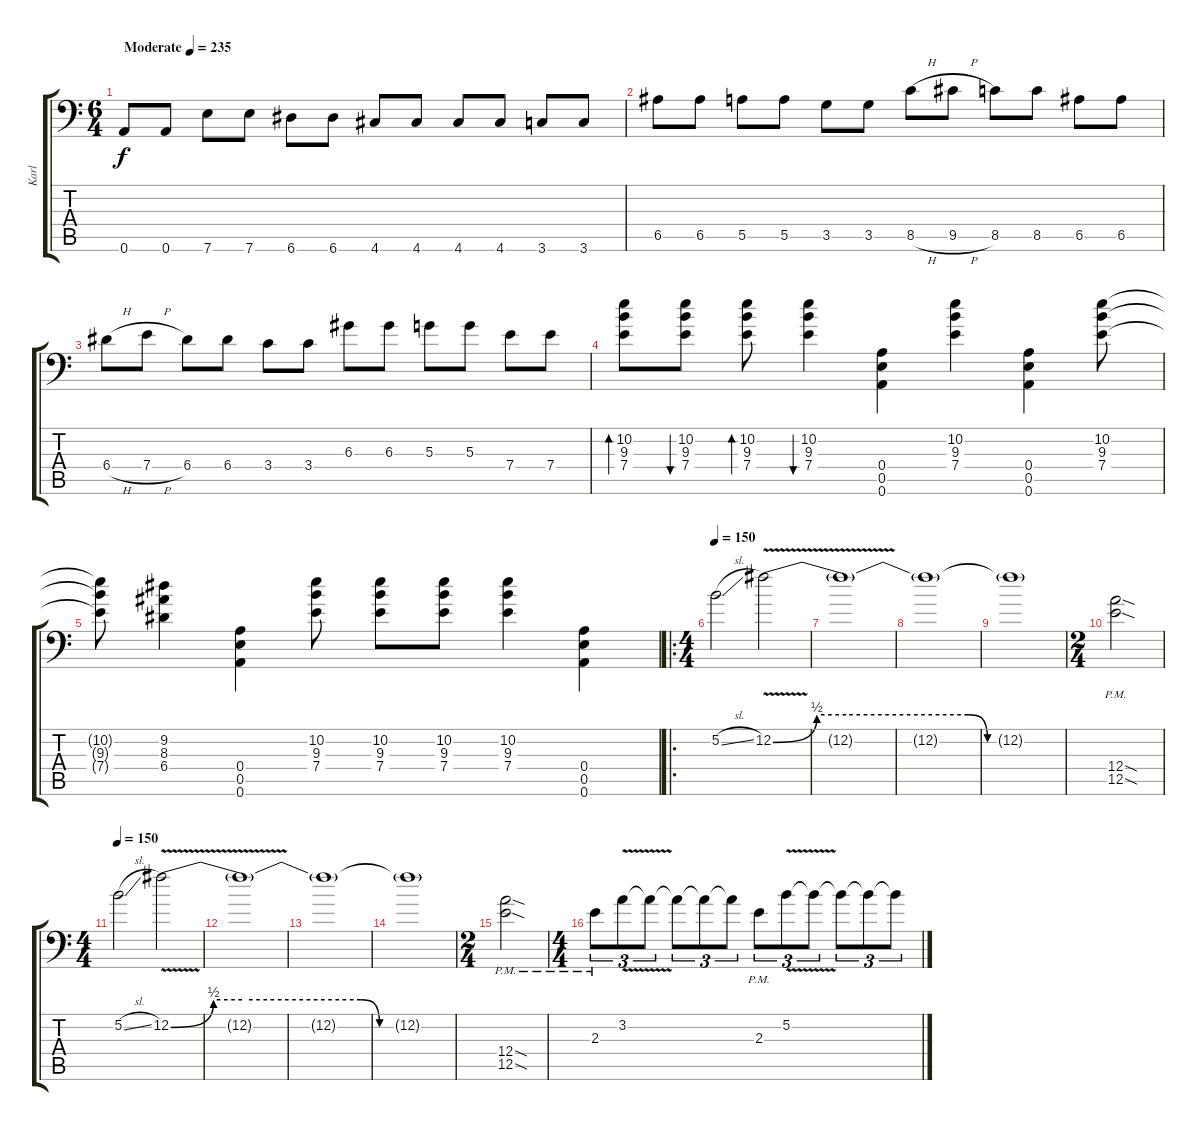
\track ("Karl" "Karl") {instrument distortionguitar}
\staff {score tabs}
\tuning (B3 Gb3 D3 A2 E2 A1) {hide}
\ts (6 4)
\tempo (235 "Moderate")
\clef f4
\ks c
0.6.8{dy f instrument distortionguitar} 0.6.8 7.6.8 7.6.8 6.6.8 6.6.8 4.6.8 4.6.8 4.6.8 4.6.8 3.6.8 3.6.8 |
6.5.8 6.5.8 5.5.8 5.5.8 3.5.8 3.5.8 8.5{h}.8 9.5{h}.8 8.5.8 8.5.8 6.5.8 6.5.8 |
6.4{h}.8 7.4{h}.8 6.4.8 6.4.8 3.4.8 3.4.8 6.3.8 6.3.8 5.3.8 5.3.8 7.4.8 7.4.8 |
(10.2 9.3 7.4).8{bd 240} (10.2 9.3 7.4).8{bu 240} (10.2 9.3 7.4).8{bd 240} (10.2 9.3 7.4).4{bu 240} (0.4 0.5 0.6).4 (10.2 9.3 7.4).4 (0.4 0.5 0.6).4 (10.2 9.3 7.4).8 |
(10.2{t} 9.3{t} 7.4{t}).8 (9.2 8.3 6.4).4 (0.4 0.5 0.6).4 (10.2 9.3 7.4).8 (10.2 9.3 7.4).8 (10.2 9.3 7.4).8 (10.2 9.3 7.4).4 (0.4 0.5 0.6).4 |
\ro
\ts (4 4)
\tempo 150
5.2{sl}.2 12.2{be (custom 0 0 9 2 15 2 40 2 44 0 50 0 58 0 60 0) v}.2 |
12.2{t}.1 |
12.2{t}.1 |
12.2{t}.1 |
\ts (2 4)
(12.4{sod pm} 12.5{sod pm}).2 |
\ts (4 4)
\tempo 150
5.2{sl}.2 12.2{be (custom 0 0 9 2 15 2 40 2 44 0 50 0 58 0 60 0) v}.2 |
12.2{t}.1 |
12.2{t}.1 |
12.2{t}.1 |
\ts (2 4)
(12.4{sod pm} 12.5{sod pm}).2 |
\ts (4 4)
2.3{pm}.8{tu (3 2)} 3.2{v}.8{tu (3 2)} 3.2{t}.8{tu (3 2)} 3.2{t}.8{tu (3 2)} 3.2{t}.8{tu (3 2)} 3.2{t}.8{tu (3 2)} 2.3{pm}.8{tu (3 2)} 5.2{v}.8{tu (3 2)} 5.2{t}.8{tu (3 2)} 5.2{t}.8{tu (3 2)} 5.2{t}.8{tu (3 2)} 5.2{t}.8{tu (3 2)}
